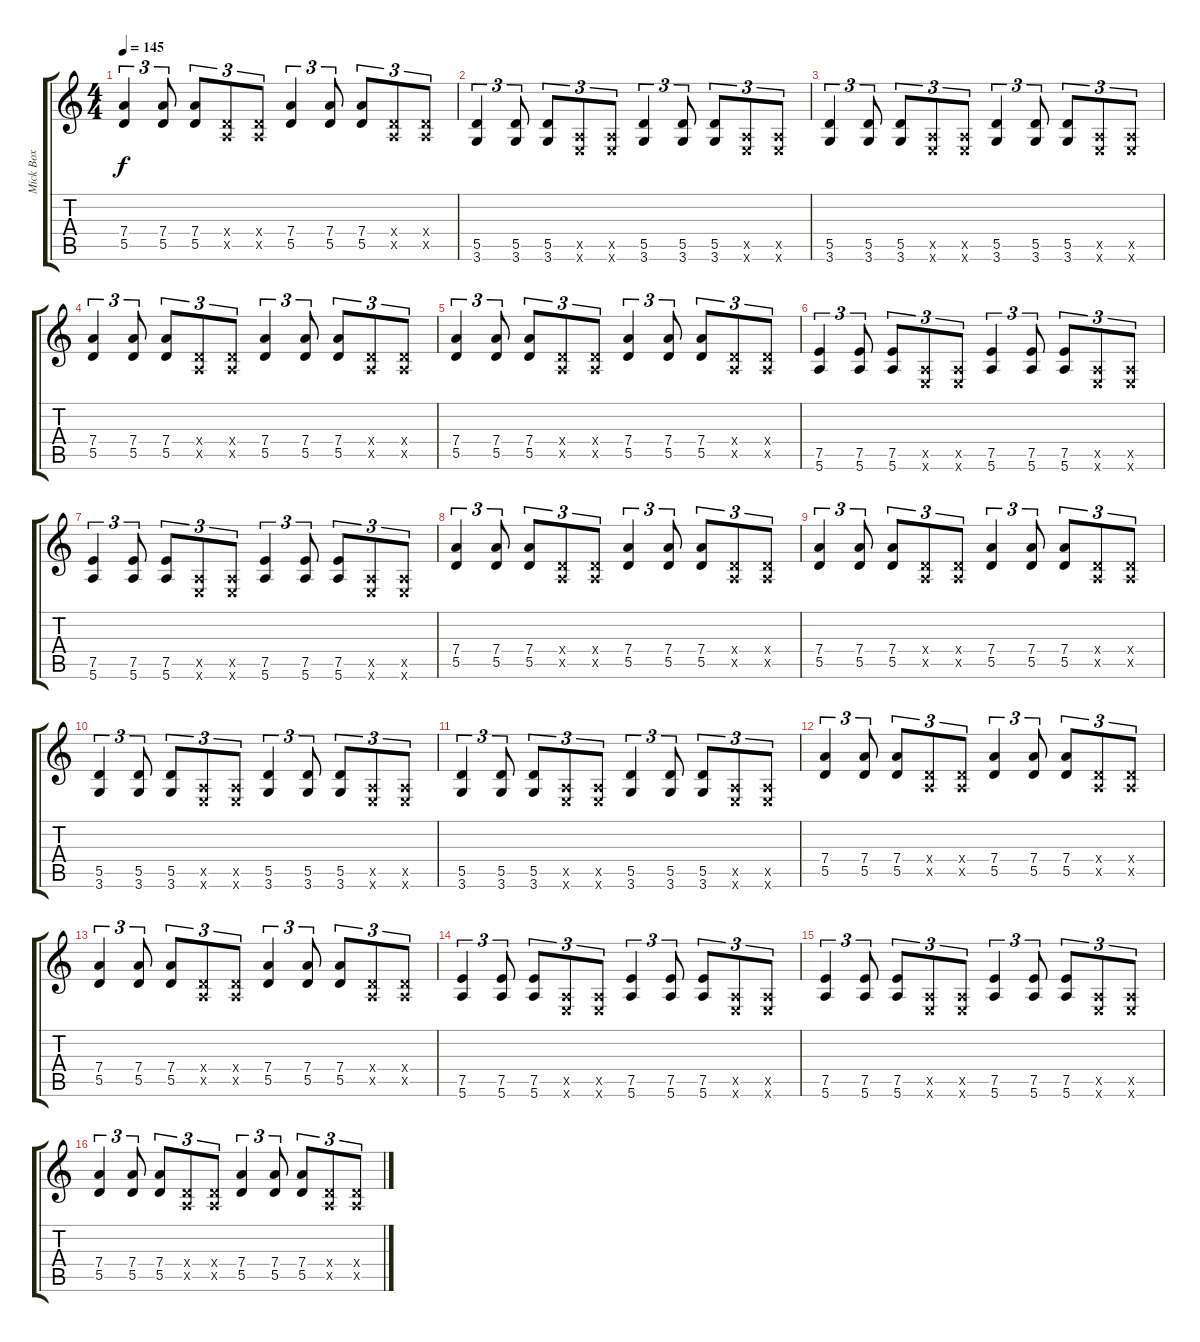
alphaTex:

\track ("Mick Box" "Mick Box") {instrument overdrivenguitar}
\staff {score tabs}
\tuning (E4 B3 G3 D3 A2 E2) {hide}
\ts (4 4)
\tempo 145
\clef g2
\ks c
(7.4 5.5).4{tu (3 2) dy f} (7.4 5.5).8{tu (3 2)} (7.4 5.5).8{tu (3 2)} (0.4{x} 0.5{x}).8{tu (3 2)} (0.4{x} 0.5{x}).8{tu (3 2)} (7.4 5.5).4{tu (3 2)} (7.4 5.5).8{tu (3 2)} (7.4 5.5).8{tu (3 2)} (0.4{x} 0.5{x}).8{tu (3 2)} (0.4{x} 0.5{x}).8{tu (3 2)} |
(5.5 3.6).4{tu (3 2)} (5.5 3.6).8{tu (3 2)} (5.5 3.6).8{tu (3 2)} (0.5{x} 0.6{x}).8{tu (3 2)} (0.5{x} 0.6{x}).8{tu (3 2)} (5.5 3.6).4{tu (3 2)} (5.5 3.6).8{tu (3 2)} (5.5 3.6).8{tu (3 2)} (0.5{x} 0.6{x}).8{tu (3 2)} (0.5{x} 0.6{x}).8{tu (3 2)} |
(5.5 3.6).4{tu (3 2)} (5.5 3.6).8{tu (3 2)} (5.5 3.6).8{tu (3 2)} (0.5{x} 0.6{x}).8{tu (3 2)} (0.5{x} 0.6{x}).8{tu (3 2)} (5.5 3.6).4{tu (3 2)} (5.5 3.6).8{tu (3 2)} (5.5 3.6).8{tu (3 2)} (0.5{x} 0.6{x}).8{tu (3 2)} (0.5{x} 0.6{x}).8{tu (3 2)} |
(7.4 5.5).4{tu (3 2)} (7.4 5.5).8{tu (3 2)} (7.4 5.5).8{tu (3 2)} (0.4{x} 0.5{x}).8{tu (3 2)} (0.4{x} 0.5{x}).8{tu (3 2)} (7.4 5.5).4{tu (3 2)} (7.4 5.5).8{tu (3 2)} (7.4 5.5).8{tu (3 2)} (0.4{x} 0.5{x}).8{tu (3 2)} (0.4{x} 0.5{x}).8{tu (3 2)} |
(7.4 5.5).4{tu (3 2)} (7.4 5.5).8{tu (3 2)} (7.4 5.5).8{tu (3 2)} (0.4{x} 0.5{x}).8{tu (3 2)} (0.4{x} 0.5{x}).8{tu (3 2)} (7.4 5.5).4{tu (3 2)} (7.4 5.5).8{tu (3 2)} (7.4 5.5).8{tu (3 2)} (0.4{x} 0.5{x}).8{tu (3 2)} (0.4{x} 0.5{x}).8{tu (3 2)} |
(7.5 5.6).4{tu (3 2)} (7.5 5.6).8{tu (3 2)} (7.5 5.6).8{tu (3 2)} (0.5{x} 0.6{x}).8{tu (3 2)} (0.5{x} 0.6{x}).8{tu (3 2)} (7.5 5.6).4{tu (3 2)} (7.5 5.6).8{tu (3 2)} (7.5 5.6).8{tu (3 2)} (0.5{x} 0.6{x}).8{tu (3 2)} (0.5{x} 0.6{x}).8{tu (3 2)} |
(7.5 5.6).4{tu (3 2)} (7.5 5.6).8{tu (3 2)} (7.5 5.6).8{tu (3 2)} (0.5{x} 0.6{x}).8{tu (3 2)} (0.5{x} 0.6{x}).8{tu (3 2)} (7.5 5.6).4{tu (3 2)} (7.5 5.6).8{tu (3 2)} (7.5 5.6).8{tu (3 2)} (0.5{x} 0.6{x}).8{tu (3 2)} (0.5{x} 0.6{x}).8{tu (3 2)} |
(7.4 5.5).4{tu (3 2)} (7.4 5.5).8{tu (3 2)} (7.4 5.5).8{tu (3 2)} (0.4{x} 0.5{x}).8{tu (3 2)} (0.4{x} 0.5{x}).8{tu (3 2)} (7.4 5.5).4{tu (3 2)} (7.4 5.5).8{tu (3 2)} (7.4 5.5).8{tu (3 2)} (0.4{x} 0.5{x}).8{tu (3 2)} (0.4{x} 0.5{x}).8{tu (3 2)} |
(7.4 5.5).4{tu (3 2)} (7.4 5.5).8{tu (3 2)} (7.4 5.5).8{tu (3 2)} (0.4{x} 0.5{x}).8{tu (3 2)} (0.4{x} 0.5{x}).8{tu (3 2)} (7.4 5.5).4{tu (3 2)} (7.4 5.5).8{tu (3 2)} (7.4 5.5).8{tu (3 2)} (0.4{x} 0.5{x}).8{tu (3 2)} (0.4{x} 0.5{x}).8{tu (3 2)} |
(5.5 3.6).4{tu (3 2)} (5.5 3.6).8{tu (3 2)} (5.5 3.6).8{tu (3 2)} (0.5{x} 0.6{x}).8{tu (3 2)} (0.5{x} 0.6{x}).8{tu (3 2)} (5.5 3.6).4{tu (3 2)} (5.5 3.6).8{tu (3 2)} (5.5 3.6).8{tu (3 2)} (0.5{x} 0.6{x}).8{tu (3 2)} (0.5{x} 0.6{x}).8{tu (3 2)} |
(5.5 3.6).4{tu (3 2)} (5.5 3.6).8{tu (3 2)} (5.5 3.6).8{tu (3 2)} (0.5{x} 0.6{x}).8{tu (3 2)} (0.5{x} 0.6{x}).8{tu (3 2)} (5.5 3.6).4{tu (3 2)} (5.5 3.6).8{tu (3 2)} (5.5 3.6).8{tu (3 2)} (0.5{x} 0.6{x}).8{tu (3 2)} (0.5{x} 0.6{x}).8{tu (3 2)} |
(7.4 5.5).4{tu (3 2)} (7.4 5.5).8{tu (3 2)} (7.4 5.5).8{tu (3 2)} (0.4{x} 0.5{x}).8{tu (3 2)} (0.4{x} 0.5{x}).8{tu (3 2)} (7.4 5.5).4{tu (3 2)} (7.4 5.5).8{tu (3 2)} (7.4 5.5).8{tu (3 2)} (0.4{x} 0.5{x}).8{tu (3 2)} (0.4{x} 0.5{x}).8{tu (3 2)} |
(7.4 5.5).4{tu (3 2)} (7.4 5.5).8{tu (3 2)} (7.4 5.5).8{tu (3 2)} (0.4{x} 0.5{x}).8{tu (3 2)} (0.4{x} 0.5{x}).8{tu (3 2)} (7.4 5.5).4{tu (3 2)} (7.4 5.5).8{tu (3 2)} (7.4 5.5).8{tu (3 2)} (0.4{x} 0.5{x}).8{tu (3 2)} (0.4{x} 0.5{x}).8{tu (3 2)} |
(7.5 5.6).4{tu (3 2)} (7.5 5.6).8{tu (3 2)} (7.5 5.6).8{tu (3 2)} (0.5{x} 0.6{x}).8{tu (3 2)} (0.5{x} 0.6{x}).8{tu (3 2)} (7.5 5.6).4{tu (3 2)} (7.5 5.6).8{tu (3 2)} (7.5 5.6).8{tu (3 2)} (0.5{x} 0.6{x}).8{tu (3 2)} (0.5{x} 0.6{x}).8{tu (3 2)} |
(7.5 5.6).4{tu (3 2)} (7.5 5.6).8{tu (3 2)} (7.5 5.6).8{tu (3 2)} (0.5{x} 0.6{x}).8{tu (3 2)} (0.5{x} 0.6{x}).8{tu (3 2)} (7.5 5.6).4{tu (3 2)} (7.5 5.6).8{tu (3 2)} (7.5 5.6).8{tu (3 2)} (0.5{x} 0.6{x}).8{tu (3 2)} (0.5{x} 0.6{x}).8{tu (3 2)} |
(7.4 5.5).4{tu (3 2)} (7.4 5.5).8{tu (3 2)} (7.4 5.5).8{tu (3 2)} (0.4{x} 0.5{x}).8{tu (3 2)} (0.4{x} 0.5{x}).8{tu (3 2)} (7.4 5.5).4{tu (3 2)} (7.4 5.5).8{tu (3 2)} (7.4 5.5).8{tu (3 2)} (0.4{x} 0.5{x}).8{tu (3 2)} (0.4{x} 0.5{x}).8{tu (3 2)}
